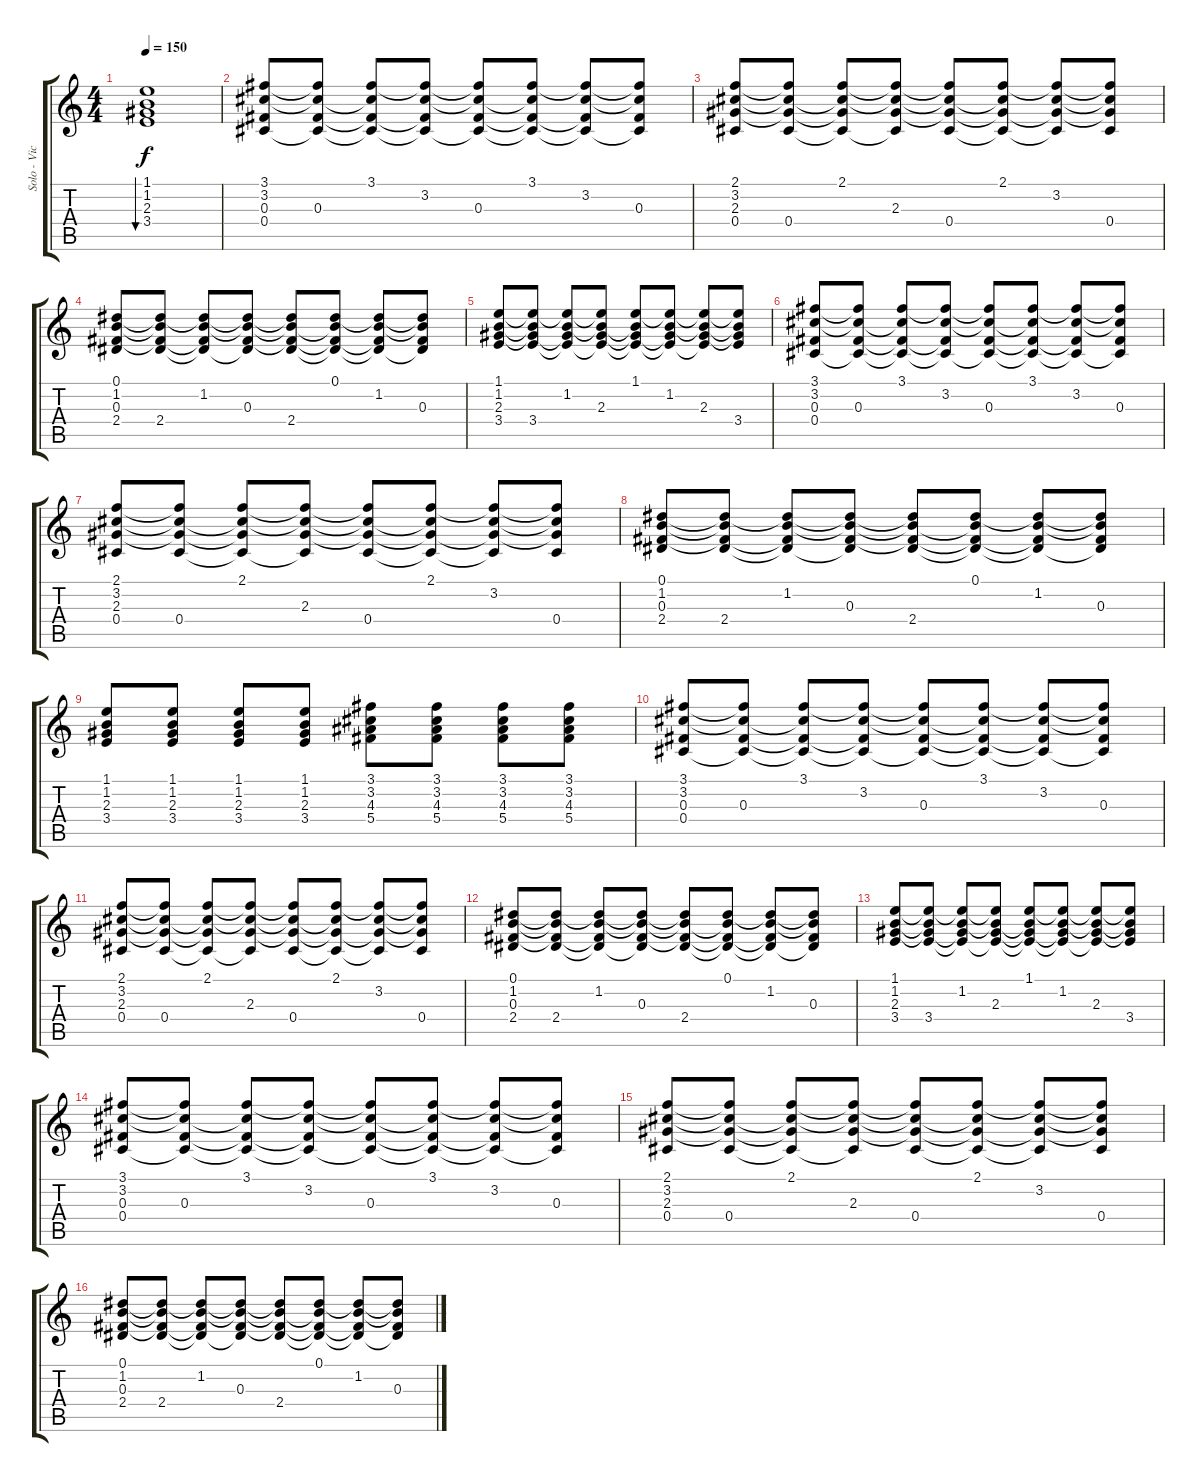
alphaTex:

\track ("Solo - Vic" "Solo - Vic") {instrument acousticguitarsteel}
\staff {score tabs}
\tuning (Eb4 Bb3 Gb3 Db3 Ab2 Eb2) {hide}
\ts (4 4)
\tempo 150
\clef g2
\ks c
(1.1 1.2 2.3 3.4).1{bu 120 dy f} |
(3.1 3.2 0.3 0.4).8 (3.1{t} 3.2{t} 0.3 0.4{t}).8 (3.1 3.2{t} 0.3{t} 0.4{t}).8 (3.1{t} 3.2 0.3{t} 0.4{t}).8 (3.1{t} 3.2{t} 0.3 0.4{t}).8 (3.1 3.2{t} 0.3{t} 0.4{t}).8 (3.1{t} 3.2 0.3{t} 0.4{t}).8 (3.1{t} 3.2{t} 0.3 0.4{t}).8 |
(2.1 3.2 2.3 0.4).8 (2.1{t} 3.2{t} 2.3{t} 0.4).8 (2.1 3.2{t} 2.3{t} 0.4{t}).8 (2.1{t} 3.2{t} 2.3 0.4{t}).8 (2.1{t} 3.2{t} 2.3{t} 0.4).8 (2.1 3.2{t} 2.3{t} 0.4{t}).8 (2.1{t} 3.2 2.3{t} 0.4{t}).8 (2.1{t} 3.2{t} 2.3{t} 0.4).8 |
(0.1 1.2 0.3 2.4).8 (0.1{t} 1.2{t} 0.3{t} 2.4).8 (0.1{t} 1.2 0.3{t} 2.4{t}).8 (0.1{t} 1.2{t} 0.3 2.4{t}).8 (0.1{t} 1.2{t} 0.3{t} 2.4).8 (0.1 1.2{t} 0.3{t} 2.4{t}).8 (0.1{t} 1.2 0.3{t} 2.4{t}).8 (0.1{t} 1.2{t} 0.3 2.4{t}).8 |
(1.1 1.2 2.3 3.4).8 (1.1{t} 1.2{t} 2.3{t} 3.4).8 (1.1{t} 1.2 2.3{t} 3.4{t}).8 (1.1{t} 1.2{t} 2.3 3.4{t}).8 (1.1 1.2{t} 2.3{t} 3.4{t}).8 (1.1{t} 1.2 2.3{t} 3.4{t}).8 (1.1{t} 1.2{t} 2.3 3.4{t}).8 (1.1{t} 1.2{t} 2.3{t} 3.4).8 |
(3.1 3.2 0.3 0.4).8 (3.1{t} 3.2{t} 0.3 0.4{t}).8 (3.1 3.2{t} 0.3{t} 0.4{t}).8 (3.1{t} 3.2 0.3{t} 0.4{t}).8 (3.1{t} 3.2{t} 0.3 0.4{t}).8 (3.1 3.2{t} 0.3{t} 0.4{t}).8 (3.1{t} 3.2 0.3{t} 0.4{t}).8 (3.1{t} 3.2{t} 0.3 0.4{t}).8 |
(2.1 3.2 2.3 0.4).8 (2.1{t} 3.2{t} 2.3{t} 0.4).8 (2.1 3.2{t} 2.3{t} 0.4{t}).8 (2.1{t} 3.2{t} 2.3 0.4{t}).8 (2.1{t} 3.2{t} 2.3{t} 0.4).8 (2.1 3.2{t} 2.3{t} 0.4{t}).8 (2.1{t} 3.2 2.3{t} 0.4{t}).8 (2.1{t} 3.2{t} 2.3{t} 0.4).8 |
(0.1 1.2 0.3 2.4).8 (0.1{t} 1.2{t} 0.3{t} 2.4).8 (0.1{t} 1.2 0.3{t} 2.4{t}).8 (0.1{t} 1.2{t} 0.3 2.4{t}).8 (0.1{t} 1.2{t} 0.3{t} 2.4).8 (0.1 1.2{t} 0.3{t} 2.4{t}).8 (0.1{t} 1.2 0.3{t} 2.4{t}).8 (0.1{t} 1.2{t} 0.3 2.4{t}).8 |
(1.1 1.2 2.3 3.4).8 (1.1 1.2 2.3 3.4).8 (1.1 1.2 2.3 3.4).8 (1.1 1.2 2.3 3.4).8 (3.1 3.2 4.3 5.4).8 (3.1 3.2 4.3 5.4).8 (3.1 3.2 4.3 5.4).8 (3.1 3.2 4.3 5.4).8 |
(3.1 3.2 0.3 0.4).8{volume 9} (3.1{t} 3.2{t} 0.3 0.4{t}).8 (3.1 3.2{t} 0.3{t} 0.4{t}).8 (3.1{t} 3.2 0.3{t} 0.4{t}).8 (3.1{t} 3.2{t} 0.3 0.4{t}).8 (3.1 3.2{t} 0.3{t} 0.4{t}).8 (3.1{t} 3.2 0.3{t} 0.4{t}).8 (3.1{t} 3.2{t} 0.3 0.4{t}).8 |
(2.1 3.2 2.3 0.4).8 (2.1{t} 3.2{t} 2.3{t} 0.4).8 (2.1 3.2{t} 2.3{t} 0.4{t}).8 (2.1{t} 3.2{t} 2.3 0.4{t}).8 (2.1{t} 3.2{t} 2.3{t} 0.4).8 (2.1 3.2{t} 2.3{t} 0.4{t}).8 (2.1{t} 3.2 2.3{t} 0.4{t}).8 (2.1{t} 3.2{t} 2.3{t} 0.4).8 |
(0.1 1.2 0.3 2.4).8{volume 7} (0.1{t} 1.2{t} 0.3{t} 2.4).8 (0.1{t} 1.2 0.3{t} 2.4{t}).8 (0.1{t} 1.2{t} 0.3 2.4{t}).8 (0.1{t} 1.2{t} 0.3{t} 2.4).8 (0.1 1.2{t} 0.3{t} 2.4{t}).8 (0.1{t} 1.2 0.3{t} 2.4{t}).8 (0.1{t} 1.2{t} 0.3 2.4{t}).8 |
(1.1 1.2 2.3 3.4).8 (1.1{t} 1.2{t} 2.3{t} 3.4).8 (1.1{t} 1.2 2.3{t} 3.4{t}).8 (1.1{t} 1.2{t} 2.3 3.4{t}).8 (1.1 1.2{t} 2.3{t} 3.4{t}).8 (1.1{t} 1.2 2.3{t} 3.4{t}).8 (1.1{t} 1.2{t} 2.3 3.4{t}).8 (1.1{t} 1.2{t} 2.3{t} 3.4).8 |
(3.1 3.2 0.3 0.4).8{volume 5} (3.1{t} 3.2{t} 0.3 0.4{t}).8 (3.1 3.2{t} 0.3{t} 0.4{t}).8 (3.1{t} 3.2 0.3{t} 0.4{t}).8 (3.1{t} 3.2{t} 0.3 0.4{t}).8 (3.1 3.2{t} 0.3{t} 0.4{t}).8 (3.1{t} 3.2 0.3{t} 0.4{t}).8 (3.1{t} 3.2{t} 0.3 0.4{t}).8 |
(2.1 3.2 2.3 0.4).8 (2.1{t} 3.2{t} 2.3{t} 0.4).8 (2.1 3.2{t} 2.3{t} 0.4{t}).8 (2.1{t} 3.2{t} 2.3 0.4{t}).8 (2.1{t} 3.2{t} 2.3{t} 0.4).8 (2.1 3.2{t} 2.3{t} 0.4{t}).8 (2.1{t} 3.2 2.3{t} 0.4{t}).8 (2.1{t} 3.2{t} 2.3{t} 0.4).8 |
(0.1 1.2 0.3 2.4).8{volume 0} (0.1{t} 1.2{t} 0.3{t} 2.4).8 (0.1{t} 1.2 0.3{t} 2.4{t}).8 (0.1{t} 1.2{t} 0.3 2.4{t}).8 (0.1{t} 1.2{t} 0.3{t} 2.4).8 (0.1 1.2{t} 0.3{t} 2.4{t}).8 (0.1{t} 1.2 0.3{t} 2.4{t}).8 (0.1{t} 1.2{t} 0.3 2.4{t}).8
